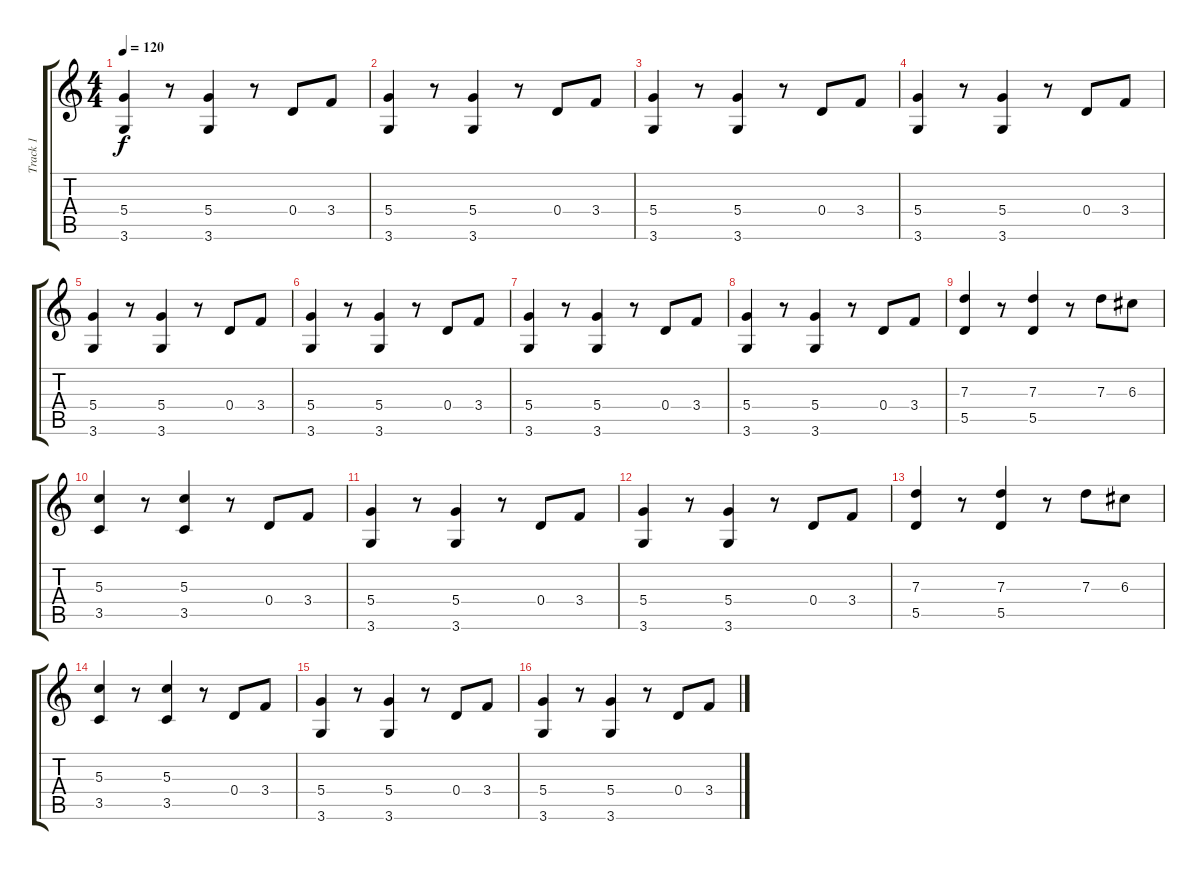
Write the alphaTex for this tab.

\track ("Track 1" "Track 1") {instrument electricbassfinger}
\staff {score tabs}
\tuning (E4 B3 G3 D3 A2 E2) {hide}
\ts (4 4)
\tempo 120
\clef g2
\ks c
(5.4 3.6).4{dy f} r.8 (5.4 3.6).4 r.8 0.4.8 3.4.8 |
(5.4 3.6).4 r.8 (5.4 3.6).4 r.8 0.4.8 3.4.8 |
(5.4 3.6).4 r.8 (5.4 3.6).4 r.8 0.4.8 3.4.8 |
(5.4 3.6).4 r.8 (5.4 3.6).4 r.8 0.4.8 3.4.8 |
(5.4 3.6).4 r.8 (5.4 3.6).4 r.8 0.4.8 3.4.8 |
(5.4 3.6).4 r.8 (5.4 3.6).4 r.8 0.4.8 3.4.8 |
(5.4 3.6).4 r.8 (5.4 3.6).4 r.8 0.4.8 3.4.8 |
(5.4 3.6).4 r.8 (5.4 3.6).4 r.8 0.4.8 3.4.8 |
(7.3 5.5).4 r.8 (7.3 5.5).4 r.8 7.3.8 6.3.8 |
(5.3 3.5).4 r.8 (5.3 3.5).4 r.8 0.4.8 3.4.8 |
(5.4 3.6).4 r.8 (5.4 3.6).4 r.8 0.4.8 3.4.8 |
(5.4 3.6).4 r.8 (5.4 3.6).4 r.8 0.4.8 3.4.8 |
(7.3 5.5).4 r.8 (7.3 5.5).4 r.8 7.3.8 6.3.8 |
(5.3 3.5).4 r.8 (5.3 3.5).4 r.8 0.4.8 3.4.8 |
(5.4 3.6).4 r.8 (5.4 3.6).4 r.8 0.4.8 3.4.8 |
(5.4 3.6).4 r.8 (5.4 3.6).4 r.8 0.4.8 3.4.8
